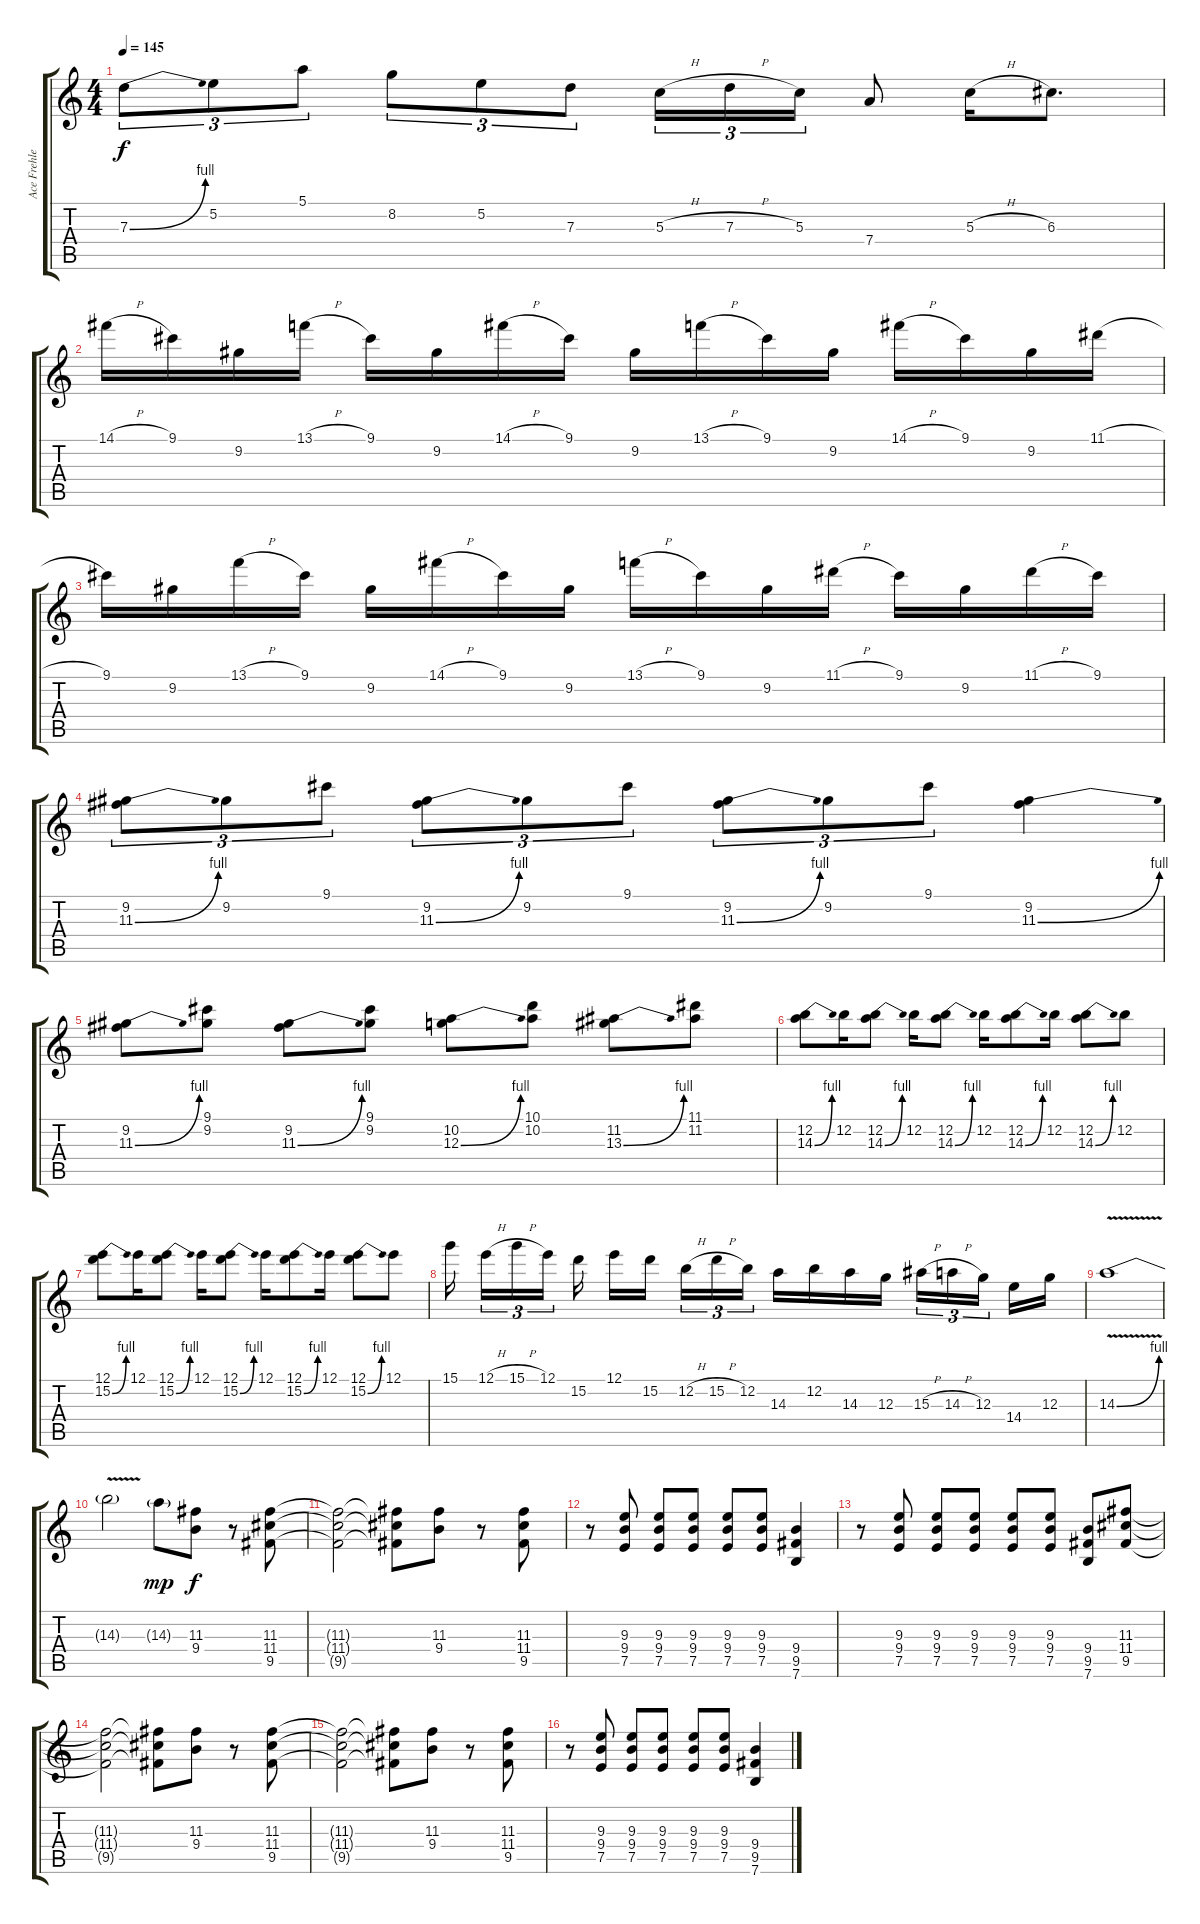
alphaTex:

\track ("Ace Frehley [Lead Guitar]" "Ace Frehle") {instrument distortionguitar}
\staff {score tabs}
\tuning (E4 B3 G3 D3 A2 E2) {hide}
\ts (4 4)
\tempo 145
\clef g2
\ks c
7.3{be (bend 0 0 60 4)}.8{tu (3 2) dy f} 5.2.8{tu (3 2)} 5.1.8{tu (3 2)} 8.2.8{tu (3 2)} 5.2.8{tu (3 2)} 7.3.8{tu (3 2)} 5.3{h}.16{tu (3 2)} 7.3{h}.16{tu (3 2)} 5.3.16{tu (3 2)} 7.4.8 5.3{h}.16 6.3.8{d} |
14.1{h}.16 9.1.16 9.2.16 13.1{h}.16 9.1.16 9.2.16 14.1{h}.16 9.1.16 9.2.16 13.1{h}.16 9.1.16 9.2.16 14.1{h}.16 9.1.16 9.2.16 11.1{h}.16 |
9.1.16 9.2.16 13.1{h}.16 9.1.16 9.2.16 14.1{h}.16 9.1.16 9.2.16 13.1{h}.16 9.1.16 9.2.16 11.1{h}.16 9.1.16 9.2.16 11.1{h}.16 9.1.16 |
(9.2 11.3{be (bend 0 0 60 4)}).8{tu (3 2)} 9.2.8{tu (3 2)} 9.1.8{tu (3 2)} (9.2 11.3{be (bend 0 0 60 4)}).8{tu (3 2)} 9.2.8{tu (3 2)} 9.1.8{tu (3 2)} (9.2 11.3{be (bend 0 0 60 4)}).8{tu (3 2)} 9.2.8{tu (3 2)} 9.1.8{tu (3 2)} (9.2 11.3{be (bend 0 0 60 4)}).4 |
(9.2 11.3{be (bend 0 0 60 4)}).8 (9.1 9.2).8 (9.2 11.3{be (bend 0 0 60 4)}).8 (9.1 9.2).8 (10.2 12.3{be (bend 0 0 60 4)}).8 (10.1 10.2).8 (11.2 13.3{be (bend 0 0 60 4)}).8 (11.1 11.2).8 |
(12.2 14.3{be (bend 0 0 60 4)}).8 12.2.16 (12.2 14.3{be (bend 0 0 60 4)}).8 12.2.16 (12.2 14.3{be (bend 0 0 60 4)}).8 12.2.16 (12.2 14.3{be (bend 0 0 60 4)}).8 12.2.16 (12.2 14.3{be (bend 0 0 60 4)}).8 12.2.8 |
(12.1 15.2{be (bend 0 0 60 4)}).8 12.1.16 (12.1 15.2{be (bend 0 0 60 4)}).8 12.1.16 (12.1 15.2{be (bend 0 0 60 4)}).8 12.1.16 (12.1 15.2{be (bend 0 0 60 4)}).8 12.1.16 (12.1 15.2{be (bend 0 0 60 4)}).8 12.1.8 |
15.1.16{beam splitsecondary} 12.1{h}.16{tu (3 2)} 15.1{h}.16{tu (3 2)} 12.1.16{tu (3 2) beam splitsecondary} 15.2.16 12.1.16 15.2.16{beam splitsecondary} 12.2{h}.16{tu (3 2)} 15.2{h}.16{tu (3 2)} 12.2.16{tu (3 2)} 14.3.16 12.2.16 14.3.16 12.3.16 15.3{h}.16{tu (3 2)} 14.3{h}.16{tu (3 2)} 12.3.16{tu (3 2) beam splitsecondary} 14.4.16 12.3.16 |
14.3{be (bend 0 0 60 4) v}.1 |
14.3{t}.2 14.3{g}.8{dy mp} (11.3 9.4).8{dy f} r.8 (11.3 11.4 9.5).8 |
(11.3{t} 11.4{t} 9.5{t}).2 (11.3{t} 11.4{t} 9.5{t}).8 (11.3 9.4).8 r.8 (11.3 11.4 9.5).8 |
r.8 (9.3 9.4 7.5).8 (9.3 9.4 7.5).8 (9.3 9.4 7.5).8 (9.3 9.4 7.5).8 (9.3 9.4 7.5).8 (9.4 9.5 7.6).4 |
r.8 (9.3 9.4 7.5).8 (9.3 9.4 7.5).8 (9.3 9.4 7.5).8 (9.3 9.4 7.5).8 (9.3 9.4 7.5).8 (9.4 9.5 7.6).8 (11.3 11.4 9.5).8 |
(11.3{t} 11.4{t} 9.5{t}).2 (11.3{t} 11.4{t} 9.5{t}).8 (11.3 9.4).8 r.8 (11.3 11.4 9.5).8 |
(11.3{t} 11.4{t} 9.5{t}).2 (11.3{t} 11.4{t} 9.5{t}).8 (11.3 9.4).8 r.8 (11.3 11.4 9.5).8 |
r.8 (9.3 9.4 7.5).8 (9.3 9.4 7.5).8 (9.3 9.4 7.5).8 (9.3 9.4 7.5).8 (9.3 9.4 7.5).8 (9.4 9.5 7.6).4
